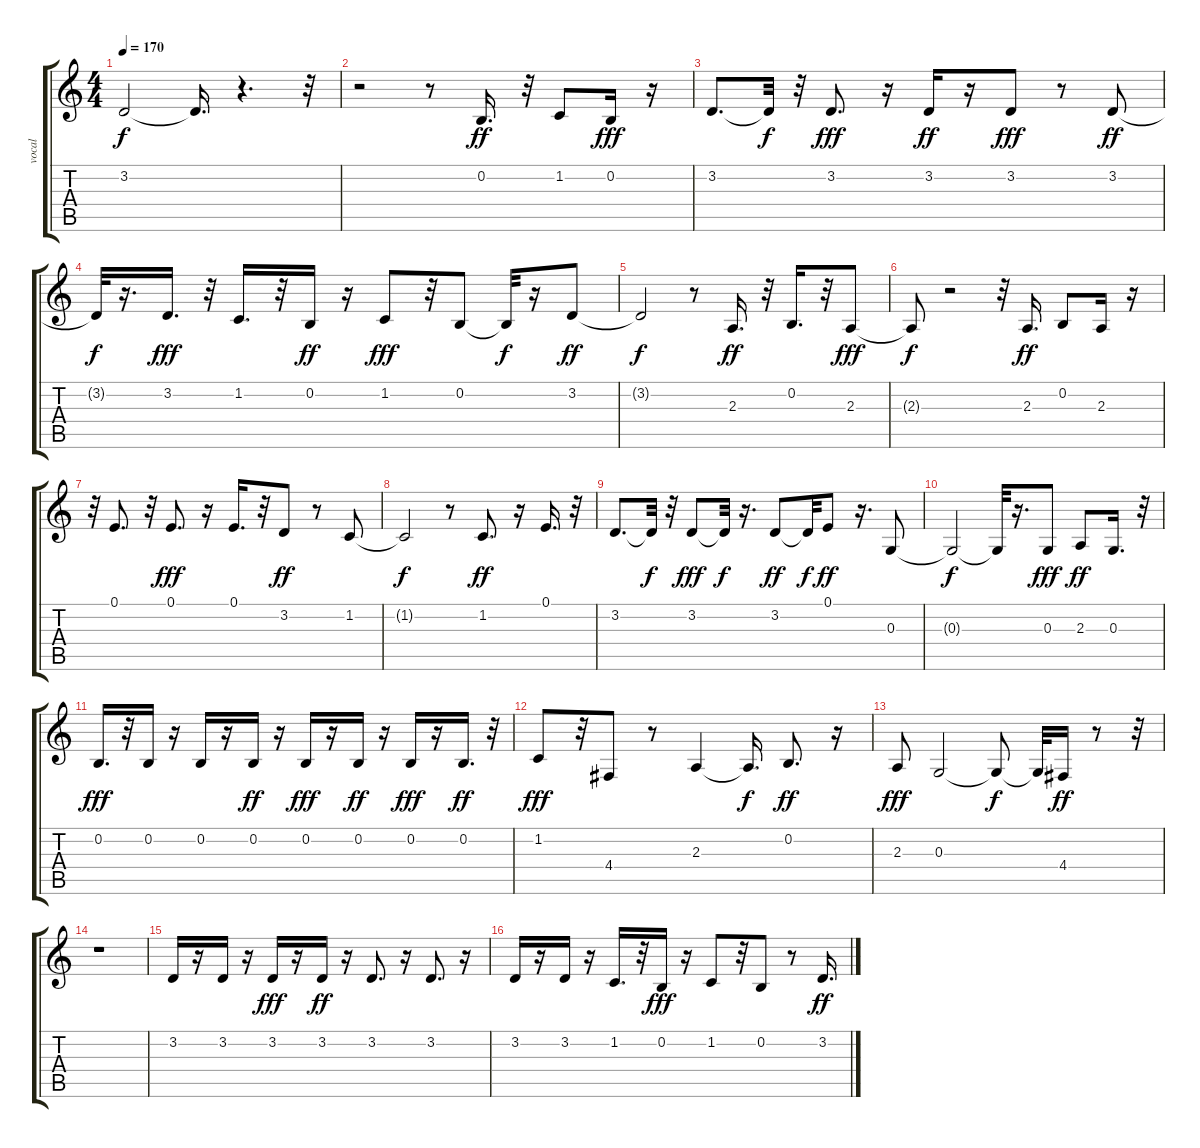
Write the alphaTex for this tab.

\track ("vocal   " "vocal   ") {instrument synthvoice}
\staff {score tabs}
\tuning (E4 B3 G3 D3 A2 E2) {hide}
\ts (4 4)
\tempo 170
\clef g2
\ks c
3.2{t}.2{dy f} 3.2{t}.16{d} r.4{d} r.32 |
r.2 r.8 0.2.16{d dy ff} r.32 1.2.8 0.2.16{dy fff} r.16 |
3.2.8{d} 3.2{t}.32{dy f} r.32 3.2.8{d dy fff} r.16 3.2.16{dy ff} r.16 3.2.8{dy fff} r.8 3.2.8{dy ff} |
3.2{t}.32{dy f} r.16{d} 3.2.16{d dy fff} r.32 1.2.16{d} r.32 0.2.16{dy ff} r.16 1.2.8{dy fff} r.32 0.2.8 0.2{t}.32{dy f} r.16 3.2.8{dy ff} |
3.2{t}.2{dy f} r.8 2.3.16{d dy ff} r.32 0.2.16{d} r.32 2.3.8{dy fff} |
2.3{t}.8{dy f} r.2 r.32 2.3.16{d dy ff} 0.2.8 2.3.16 r.16 |
r.32 0.1.8{d} r.32 0.1.8{d dy fff} r.16 0.1.16{d} r.32 3.2.8{dy ff} r.8 1.2.8 |
1.2{t}.2{dy f} r.8 1.2.8{d dy ff} r.16 0.1.16{d} r.32 |
3.2.8{d} 3.2{t}.32{dy f} r.32 3.2.8{dy fff} 3.2{t}.32{dy f} r.16{d} 3.2.8{dy ff} 3.2{t}.32{dy f} 0.1.8{dy ff} r.16{d} 0.3.8 |
0.3{t}.2{dy f} 0.3{t}.32 r.16{d} 0.3.8{dy fff} 2.3.8{dy ff} 0.3.16{d} r.32 |
0.2.16{d dy fff} r.32 0.2.16 r.16 0.2.16 r.16 0.2.16{dy ff} r.16 0.2.16{dy fff} r.16 0.2.16{dy ff} r.16 0.2.16{dy fff} r.16 0.2.16{d dy ff} r.32 |
1.2.8{dy fff} r.32 4.4.8 r.8 2.3.4 2.3{t}.16{d dy f} 0.2.8{d dy ff} r.16 |
2.3.8{dy fff} 0.3.2 0.3{t}.8{dy f} 0.3{t}.32 4.4.16{dy ff} r.8 r.32 |
r.1 |
3.2.16 r.16 3.2.16 r.16 3.2.16{dy fff} r.16 3.2.16{dy ff} r.16 3.2.8{d} r.16 3.2.8{d} r.16 |
3.2.16 r.16 3.2.16 r.16 1.2.16{d} r.32 0.2.16{dy fff} r.16 1.2.8 r.32 0.2.8 r.8 3.2.16{d dy ff}
